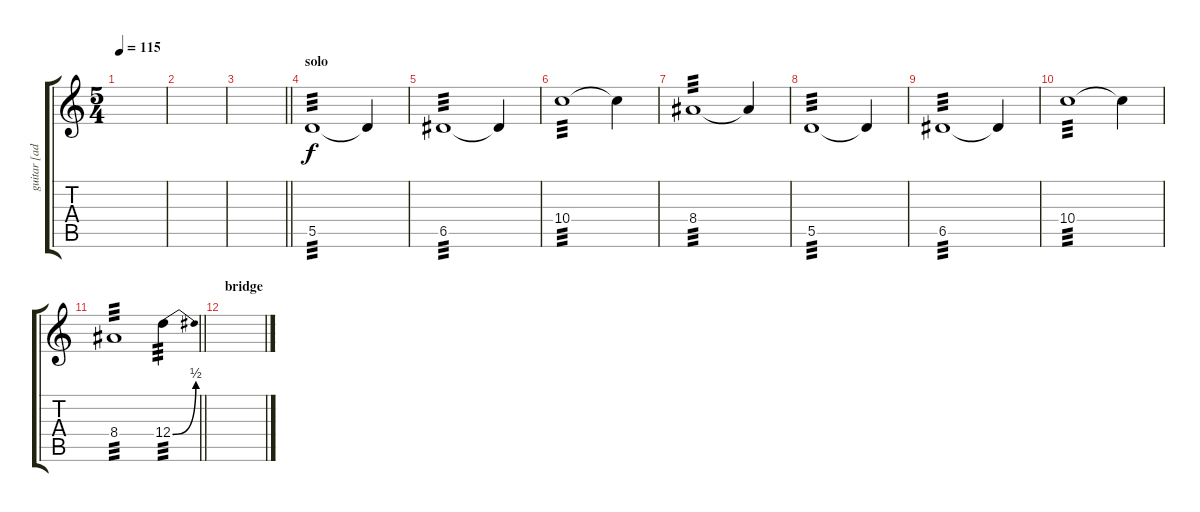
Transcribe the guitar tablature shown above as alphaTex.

\track ("guitar [adam jones]" "guitar [ad") {instrument distortionguitar}
\staff {score tabs}
\tuning (E4 B3 G3 D3 A2 D2) {hide}
\ts (5 4)
\tempo 115
\clef g2
\ks c
|
|
\barLineRight lightlight
|
\section ("" "solo")
5.5.1{tp 3 volume 15 instrument distortionguitar} 5.5{t}.4 |
6.5.1{tp 3} 6.5{t}.4 |
10.4.1{tp 3} 10.4{t}.4 |
8.4.1{tp 3} 8.4{t}.4 |
5.5.1{tp 3} 5.5{t}.4 |
6.5.1{tp 3} 6.5{t}.4 |
10.4.1{tp 3} 10.4{t}.4 |
\barLineRight lightlight
8.4.1{tp 3} 12.4{be (bend 0 0 60 2)}.4{tp 3} |
\section ("" "bridge")
